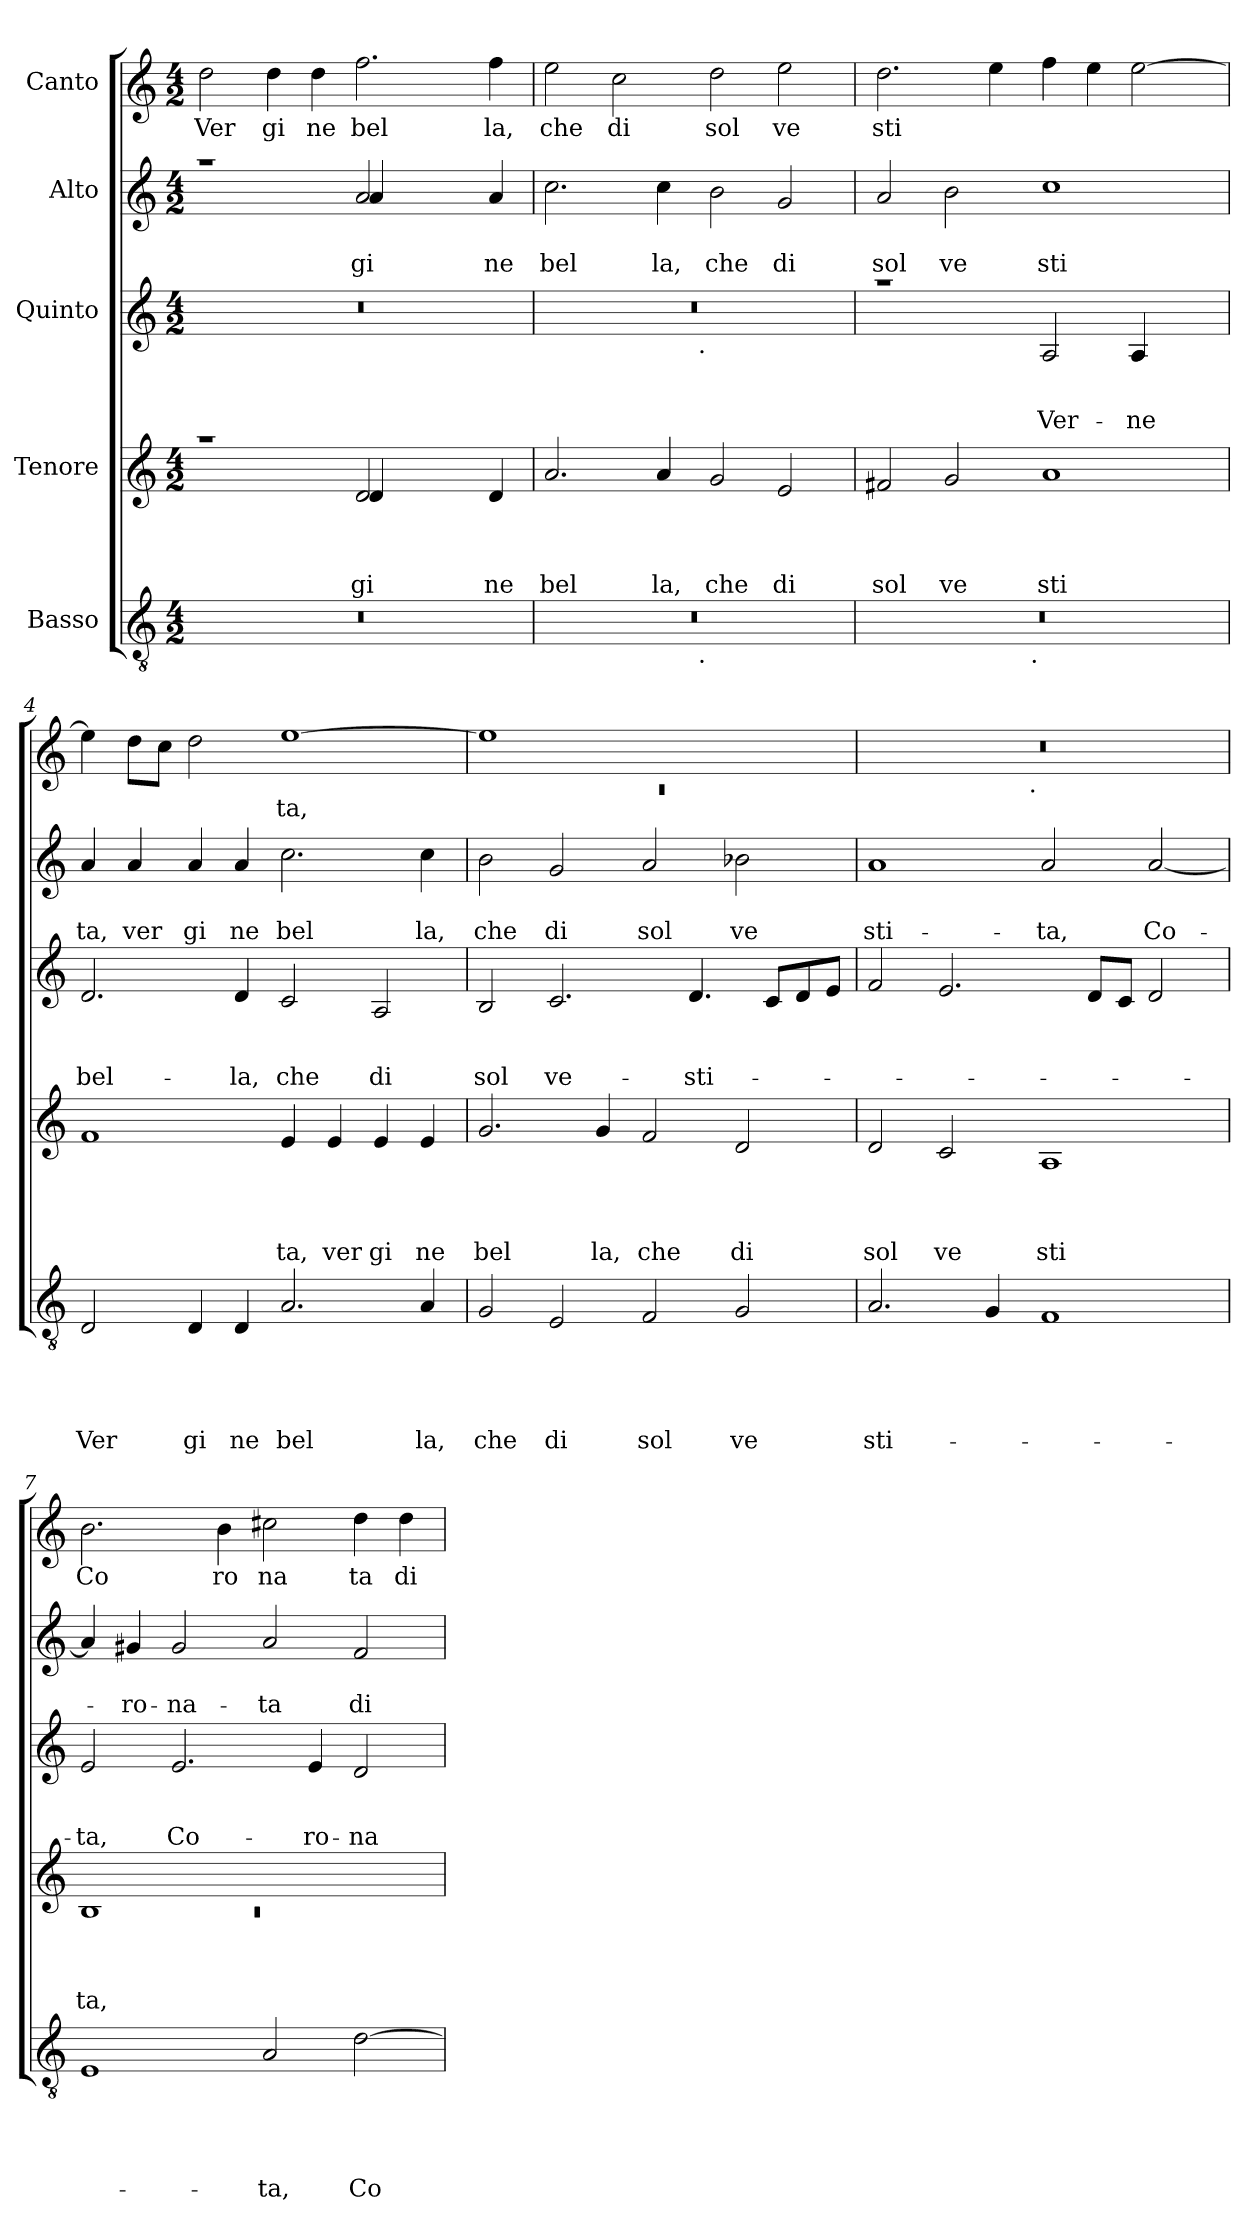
**kern	**text	**text	**text	**text	**text	**kern	**text	**text	**text	**text	**kern	**text	**text	**text	**kern	**text	**text	**kern	**text
*part5	*part5	*part5	*part5	*part5	*part5	*part4	*part4	*part4	*part4	*part4	*part3	*part3	*part3	*part3	*part2	*part2	*part2	*part1	*part1
*staff5	*staff5	*staff5	*staff5	*staff5	*staff5	*staff4	*staff4	*staff4	*staff4	*staff4	*staff3	*staff3	*staff3	*staff3	*staff2	*staff2	*staff2	*staff1	*staff1
*I"Basso	*	*	*	*	*	*I"Tenore	*	*	*	*	*I"Quinto	*	*	*	*I"Alto	*	*	*I"Canto	*
*clefGv2	*	*	*	*	*	*clefG2	*	*	*	*	*clefG2	*	*	*	*clefG2	*	*	*clefG2	*
*k[]	*	*	*	*	*	*k[]	*	*	*	*	*k[]	*	*	*	*k[]	*	*	*k[]	*
*C:	*	*	*	*	*	*C:	*	*	*	*	*C:	*	*	*	*C:	*	*	*C:	*
*M4/2	*	*	*	*	*	*M4/2	*	*	*	*	*M4/2	*	*	*	*M4/2	*	*	*M4/2	*
=1	=1	=1	=1	=1	=1	=1	=1	=1	=1	=1	=1	=1	=1	=1	=1	=1	=1	=1	=1
*	*	*	*	*	*	*^	*	*	*	*	*	*	*	*	*^	*	*	*	*
!	!	!	!	!	!	!	!	!	!	!	!	!	!	!	!	!	!	!	!	!	!LO:LY:b
0r	.	.	.	.	.	1raa	1ryy	.	.	.	.	0r	.	.	.	1raa	1ryy	.	.	2dd\	Ver
!	!	!	!	!	!	!	!	!	!	!	!	!	!	!	!	!	!	!	!	!	!LO:LY:b
.	.	.	.	.	.	.	.	.	.	.	.	.	.	.	.	.	.	.	.	4dd\	gi
!	!	!	!	!	!	!	!	!	!	!	!	!	!	!	!	!	!	!	!	!	!LO:LY:b
.	.	.	.	.	.	.	.	.	.	.	.	.	.	.	.	.	.	.	.	4dd\	ne
!	!	!	!	!	!	!	!	!	!	!	!LO:LY:b	!	!	!	!	!	!	!	!	!	!
!	!	!	!	!	!	!	!	!	!	!	!LO:LY:b	!	!	!	!	!	!	!	!LO:LY:b	!	!
!	!	!	!	!	!	!	!	!	!	!	!	!	!	!	!	!	!	!	!LO:LY:b	!	!LO:LY:b
.	.	.	.	.	.	2d/	4d/	.	.	.	gi	.	.	.	.	2a/	4a/	.	gi	2.ff\	bel
.	.	.	.	.	.	.	2ryy	.	.	.	.	.	.	.	.	.	2ryy	.	.	.	.
.	.	.	.	.	.	2ryy	.	.	.	.	.	.	.	.	.	2ryy	.	.	.	.	.
!	!	!	!	!	!	!	!	!	!	!	!LO:LY:b	!	!	!	!	!	!	!	!LO:LY:b	!	!LO:LY:b
.	.	.	.	.	.	.	4d/	.	.	.	ne	.	.	.	.	.	4a/	.	ne	4ff\	la,
=2	=2	=2	=2	=2	=2	=2	=2	=2	=2	=2	=2	=2	=2	=2	=2	=2	=2	=2	=2	=2	=2
!	!	!	!	!	!	!	!	!	!	!	!LO:LY:b	!	!	!	!	!	!	!	!LO:LY:b	!	!LO:LY:b
*^	*	*	*	*	*	*v	*v	*	*	*	*	*^	*	*	*	*v	*v	*	*	*	*
0r	2ryy	.	.	.	.	.	2.a/	.	.	.	bel	0r	2ryy	.	.	.	2.cc\	.	bel	2ee\	che
!	!	!	!	!	!	!	!	!	!	!	!	!	!	!	!	!	!	!	!	!	!LO:LY:b
.	4...ryy	.	.	.	.	.	.	.	.	.	.	.	4...ryy	.	.	.	.	.	.	2cc\	di
!	!	!	!	!	!	!	!	!	!	!	!LO:LY:b	!	!	!	!	!	!	!	!LO:LY:b	!	!
.	.	.	.	.	.	.	4a/	.	.	.	la,	.	.	.	.	.	4cc\	.	la,	.	.
!	!	!	!	!	!	!	!	!	!	!	!	!	!LO:TX:b:t=.	!	!	!	!	!	!	!	!
!	!LO:TX:b:t=.	!	!	!	!	!	!	!	!	!	!	!	!	!	!	!	!	!	!	!	!
.	1ryy	.	.	.	.	.	.	.	.	.	.	.	1ryy	.	.	.	.	.	.	.	.
!	!	!	!	!	!	!	!	!	!	!	!LO:LY:b	!	!	!	!	!	!	!	!LO:LY:b	!	!LO:LY:b
.	.	.	.	.	.	.	2g/	.	.	.	che	.	.	.	.	.	2b\	.	che	2dd\	sol
!	!	!	!	!	!	!	!	!	!	!	!LO:LY:b	!	!	!	!	!	!	!	!LO:LY:b	!	!LO:LY:b
.	.	.	.	.	.	.	2e/	.	.	.	di	.	.	.	.	.	2g/	.	di	2ee\	ve
.	32ryy	.	.	.	.	.	.	.	.	.	.	.	32ryy	.	.	.	.	.	.	.	.
=3	=3	=3	=3	=3	=3	=3	=3	=3	=3	=3	=3	=3	=3	=3	=3	=3	=3	=3	=3	=3	=3
!	!	!	!	!	!	!	!	!	!	!	!LO:LY:b	!	!	!	!	!	!	!	!LO:LY:b	!	!LO:LY:b
0r	2ryy	.	.	.	.	.	2f#X/	.	.	.	sol	1raa	1.ryy	.	.	.	2a/	.	sol	2.dd\	sti
!	!	!	!	!	!	!	!	!	!	!	!LO:LY:b	!	!	!	!	!	!	!	!LO:LY:b	!	!
.	4...ryy	.	.	.	.	.	2g/	.	.	.	ve	.	.	.	.	.	2b\	.	ve	.	.
.	.	.	.	.	.	.	.	.	.	.	.	.	.	.	.	.	.	.	.	4ee\	.
!	!LO:TX:b:t=.	!	!	!	!	!	!	!	!	!	!	!	!	!	!	!	!	!	!	!	!
.	1ryy	.	.	.	.	.	.	.	.	.	.	.	.	.	.	.	.	.	.	.	.
!	!	!	!	!	!	!	!	!	!	!	!LO:LY:b	!	!	!	!	!LO:LY:b	!	!	!LO:LY:b	!	!
.	.	.	.	.	.	.	1a	.	.	.	sti	2A/	.	.	.	Ver-	1cc	.	sti	4ff\	.
.	.	.	.	.	.	.	.	.	.	.	.	.	.	.	.	.	.	.	.	4ee\	.
!	!	!	!	!	!	!	!	!	!	!	!	!	!	!	!	!LO:LY:b	!	!	!	!	!
!	!	!	!	!	!	!	!	!	!	!	!	!	!	!	!	!LO:LY:b	!	!	!	!	!
.	.	.	.	.	.	.	.	.	.	.	.	4A/	4A/	.	.	-ne	.	.	.	[>2ee\	.
.	.	.	.	.	.	.	.	.	.	.	.	4ryy	4ryy	.	.	.	.	.	.	.	.
.	32ryy	.	.	.	.	.	.	.	.	.	.	.	.	.	.	.	.	.	.	.	.
=4	=4	=4	=4	=4	=4	=4	=4	=4	=4	=4	=4	=4	=4	=4	=4	=4	=4	=4	=4	=4	=4
!	!	!	!	!	!	!LO:LY:b	!	!	!	!	!	!	!	!	!	!LO:LY:b	!	!	!LO:LY:b	!	!
*v	*v	*	*	*	*	*	*	*	*	*	*	*v	*v	*	*	*	*	*	*	*	*
2D/	.	.	.	.	Ver	1f	.	.	.	.	2.d/	.	.	bel-	4a/	.	ta,	4ee\]	.
!	!	!	!	!	!	!	!	!	!	!	!	!	!	!	!	!	!LO:LY:b	!	!
.	.	.	.	.	.	.	.	.	.	.	.	.	.	.	4a/	.	ver	8dd\L	.
.	.	.	.	.	.	.	.	.	.	.	.	.	.	.	.	.	.	8cc\J	.
!	!	!	!	!	!LO:LY:b	!	!	!	!	!	!	!	!	!	!	!	!LO:LY:b	!	!
4D/	.	.	.	.	gi	.	.	.	.	.	.	.	.	.	4a/	.	gi	2dd\	.
!	!	!	!	!	!LO:LY:b	!	!	!	!	!	!	!	!	!LO:LY:b	!	!	!LO:LY:b	!	!
4D/	.	.	.	.	ne	.	.	.	.	.	4d/	.	.	-la,	4a/	.	ne	.	.
!	!	!	!	!	!LO:LY:b	!	!	!	!	!LO:LY:b	!	!	!	!LO:LY:b	!	!	!LO:LY:b	!	!LO:LY:b
2.A/	.	.	.	.	bel	4e/	.	.	.	ta,	2c/	.	.	che	2.cc\	.	bel	[>1ee	ta,
!	!	!	!	!	!	!	!	!	!	!LO:LY:b	!	!	!	!	!	!	!	!	!
.	.	.	.	.	.	4e/	.	.	.	ver	.	.	.	.	.	.	.	.	.
!	!	!	!	!	!	!	!	!	!	!LO:LY:b	!	!	!	!LO:LY:b	!	!	!	!	!
.	.	.	.	.	.	4e/	.	.	.	gi	2A/	.	.	di	.	.	.	.	.
!	!	!	!	!	!LO:LY:b	!	!	!	!	!LO:LY:b	!	!	!	!	!	!	!LO:LY:b	!	!
4A/	.	.	.	.	la,	4e/	.	.	.	ne	.	.	.	.	4cc\	.	la,	.	.
=5	=5	=5	=5	=5	=5	=5	=5	=5	=5	=5	=5	=5	=5	=5	=5	=5	=5	=5	=5
*	*	*	*	*	*	*	*	*	*	*	*	*	*	*	*	*	*	*^	*
!	!	!	!	!	!LO:LY:b	!	!	!	!	!LO:LY:b	!	!	!	!LO:LY:b	!	!	!LO:LY:b	!	!LO:N:vis=1	!
2G/	.	.	.	.	che	2.g/	.	.	.	bel	2B/	.	.	sol	2b\	.	che	1ee>]	0rc	.
!	!	!	!	!	!LO:LY:b	!	!	!	!	!	!	!	!	!LO:LY:b	!	!	!LO:LY:b	!	!	!
2E/	.	.	.	.	di	.	.	.	.	.	2.c/	.	.	ve-	2g/	.	di	.	.	.
!	!	!	!	!	!	!	!	!	!	!LO:LY:b	!	!	!	!	!	!	!	!	!	!
.	.	.	.	.	.	4g/	.	.	.	la,	.	.	.	.	.	.	.	.	.	.
!	!	!	!	!	!LO:LY:b	!	!	!	!	!LO:LY:b	!	!	!	!	!	!	!LO:LY:b	!	!	!
2F/	.	.	.	.	sol	2f/	.	.	.	che	.	.	.	.	2a/	.	sol	1ryy	.	.
!	!	!	!	!	!	!	!	!	!	!	!	!	!	!LO:LY:b	!	!	!	!	!	!
.	.	.	.	.	.	.	.	.	.	.	4.d/	.	.	-sti-	.	.	.	.	.	.
!	!	!	!	!	!LO:LY:b	!	!	!	!	!LO:LY:b	!	!	!	!	!	!	!LO:LY:b	!	!	!
2G/	.	.	.	.	ve	2d/	.	.	.	di	.	.	.	.	2b-X\	.	ve	.	.	.
.	.	.	.	.	.	.	.	.	.	.	8c/L	.	.	.	.	.	.	.	.	.
.	.	.	.	.	.	.	.	.	.	.	8d/	.	.	.	.	.	.	.	.	.
.	.	.	.	.	.	.	.	.	.	.	8e/J	.	.	.	.	.	.	.	.	.
!!LO:LB:g=z	!!
=6	=6	=6	=6	=6	=6	=6	=6	=6	=6	=6	=6	=6	=6	=6	=6	=6	=6	=6	=6	=6
!	!	!	!	!	!LO:LY:b	!	!	!	!	!LO:LY:b	!	!	!	!	!	!	!LO:LY:b	!	!	!
2.A/	.	.	.	.	sti-	2d/	.	.	.	sol	2f/	.	.	.	1a	.	sti-	0r	2ryy	.
!	!	!	!	!	!	!	!	!	!	!LO:LY:b	!	!	!	!	!	!	!	!	!	!
.	.	.	.	.	.	2c/	.	.	.	ve	2.e/	.	.	.	.	.	.	.	4...ryy	.
4G/	.	.	.	.	.	.	.	.	.	.	.	.	.	.	.	.	.	.	.	.
!	!	!	!	!	!	!	!	!	!	!	!	!	!	!	!	!	!	!	!LO:TX:b:t=.	!
.	.	.	.	.	.	.	.	.	.	.	.	.	.	.	.	.	.	.	1ryy	.
!	!	!	!	!	!	!	!	!	!	!LO:LY:b	!	!	!	!	!	!	!LO:LY:b	!	!	!
1F	.	.	.	.	.	1A	.	.	.	sti	.	.	.	.	2a/	.	-ta,	.	.	.
.	.	.	.	.	.	.	.	.	.	.	8d/L	.	.	.	.	.	.	.	.	.
.	.	.	.	.	.	.	.	.	.	.	8c/J	.	.	.	.	.	.	.	.	.
!	!	!	!	!	!	!	!	!	!	!	!	!	!	!	!	!	!LO:LY:b	!	!	!
.	.	.	.	.	.	.	.	.	.	.	2d/	.	.	.	[<2a/	.	Co-	.	.	.
.	.	.	.	.	.	.	.	.	.	.	.	.	.	.	.	.	.	.	32ryy	.
=7	=7	=7	=7	=7	=7	=7	=7	=7	=7	=7	=7	=7	=7	=7	=7	=7	=7	=7	=7	=7
*	*	*	*	*	*	*^	*	*	*	*	*	*	*	*	*	*	*	*	*	*
!	!	!	!	!	!	!	!LO:N:vis=1	!	!	!	!LO:LY:b	!	!	!	!LO:LY:b	!	!	!	!	!	!LO:LY:b
*	*	*	*	*	*	*	*	*	*	*	*	*	*	*	*	*	*	*	*v	*v	*
1E	.	.	.	.	.	1B	0rc	.	.	.	ta,	2e/	.	.	-ta,	4a/]	.	.	2.b\	Co
!	!	!	!	!	!	!	!	!	!	!	!	!	!	!	!	!	!	!LO:LY:b	!	!
.	.	.	.	.	.	.	.	.	.	.	.	.	.	.	.	4g#X/	.	-ro-	.	.
!	!	!	!	!	!	!	!	!	!	!	!	!	!	!	!LO:LY:b	!	!	!LO:LY:b	!	!
.	.	.	.	.	.	.	.	.	.	.	.	2.e/	.	.	Co-	2g#/	.	-na-	.	.
!	!	!	!	!	!	!	!	!	!	!	!	!	!	!	!	!	!	!	!	!LO:LY:b
.	.	.	.	.	.	.	.	.	.	.	.	.	.	.	.	.	.	.	4b\	ro
!	!	!	!	!	!LO:LY:b	!	!	!	!	!	!	!	!	!	!	!	!	!LO:LY:b	!	!LO:LY:b
2A/	.	.	.	.	-ta,	1ryy	.	.	.	.	.	.	.	.	.	2a/	.	-ta	2cc#X\	na
!	!	!	!	!	!	!	!	!	!	!	!	!	!	!	!LO:LY:b	!	!	!	!	!
.	.	.	.	.	.	.	.	.	.	.	.	4e/	.	.	-ro-	.	.	.	.	.
!	!	!	!	!	!LO:LY:b	!	!	!	!	!	!	!	!	!	!LO:LY:b	!	!	!LO:LY:b	!	!LO:LY:b
[>2d\	.	.	.	.	Co-	.	.	.	.	.	.	2d/	.	.	-na-	2f/	.	di	4dd\	ta
!	!	!	!	!	!	!	!	!	!	!	!	!	!	!	!	!	!	!	!	!LO:LY:b
.	.	.	.	.	.	.	.	.	.	.	.	.	.	.	.	.	.	.	4dd\	di
*	*	*	*	*	*	*v	*v	*	*	*	*	*	*	*	*	*	*	*	*	*
=	=	=	=	=	=	=	=	=	=	=	=	=	=	=	=	=	=	=	=
*-	*-	*-	*-	*-	*-	*-	*-	*-	*-	*-	*-	*-	*-	*-	*-	*-	*-	*-	*-
